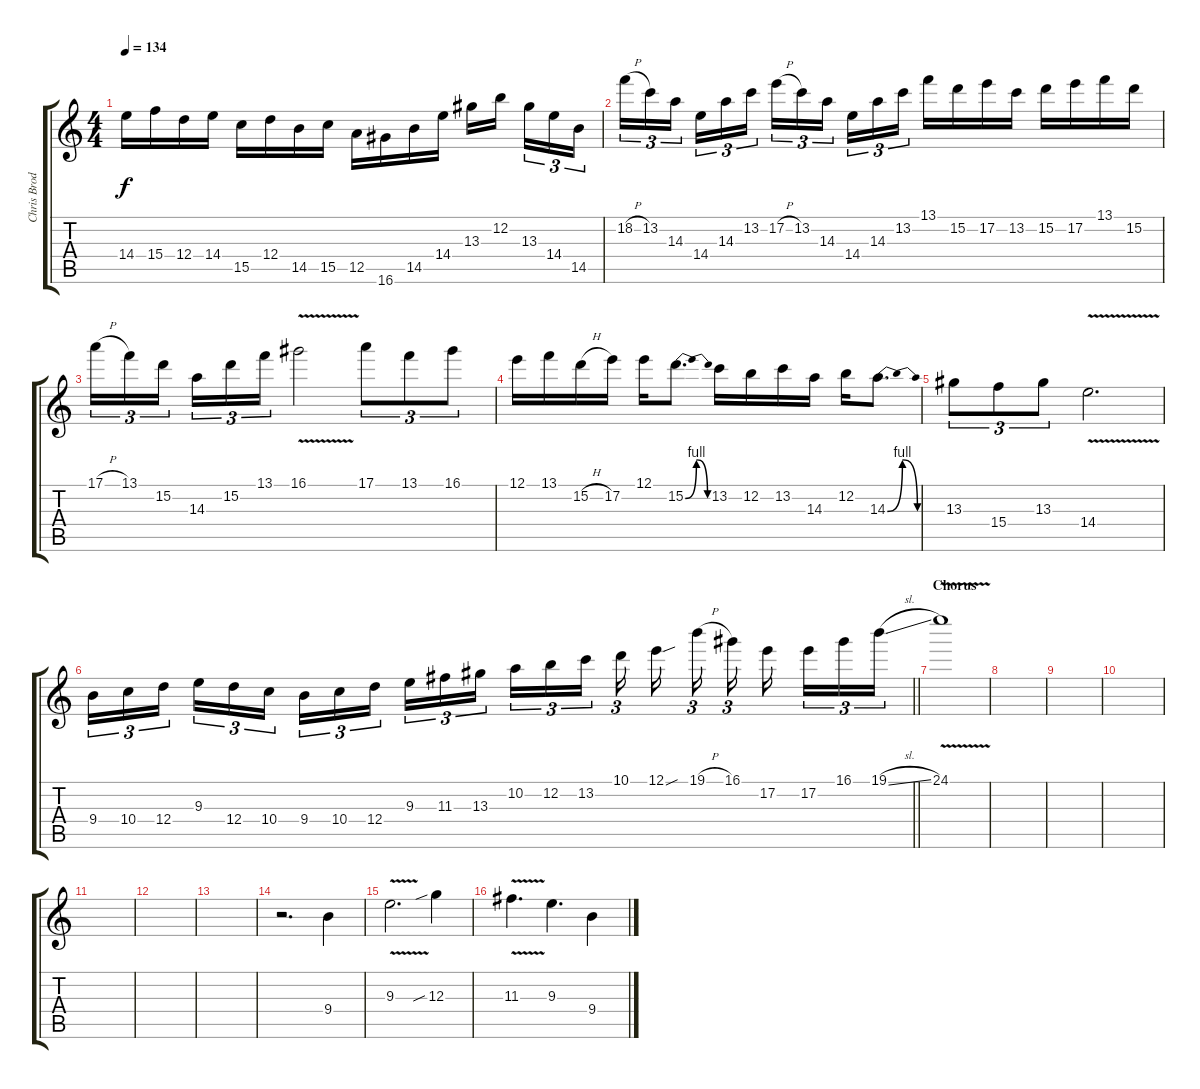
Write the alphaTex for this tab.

\track ("Chris Broderick Solo" "Chris Brod") {instrument distortionguitar}
\staff {score tabs}
\tuning (E4 B3 G3 D3 A2 E2) {hide}
\ts (4 4)
\tempo 134
\clef g2
\ks c
14.4.16{dy f} 15.4.16 12.4.16 14.4.16 15.5.16 12.4.16 14.5.16 15.5.16 12.5.16 16.6.16 14.5.16 14.4.16 13.3.16 12.2.16{beam splitsecondary} 13.3.16{tu (3 2)} 14.4.16{tu (3 2)} 14.5.16{tu (3 2)} |
18.2{h}.16{tu (3 2)} 13.2.16{tu (3 2)} 14.3.16{tu (3 2) beam splitsecondary} 14.4.16{tu (3 2)} 14.3.16{tu (3 2)} 13.2.16{tu (3 2)} 17.2{h}.16{tu (3 2)} 13.2.16{tu (3 2)} 14.3.16{tu (3 2) beam splitsecondary} 14.4.16{tu (3 2)} 14.3.16{tu (3 2)} 13.2.16{tu (3 2)} 13.1.16 15.2.16 17.2.16 13.2.16 15.2.16 17.2.16 13.1.16 15.2.16 |
17.1{h}.16{tu (3 2)} 13.1.16{tu (3 2)} 15.2.16{tu (3 2) beam splitsecondary} 14.3.16{tu (3 2)} 15.2.16{tu (3 2)} 13.1.16{tu (3 2)} 16.1{v}.2 17.1.8{tu (3 2)} 13.1.8{tu (3 2)} 16.1.8{tu (3 2)} |
12.1.16 13.1.16 15.2{h}.16 17.2.16 12.1.16 15.2{be (bendrelease 0 0 30 4 30 4 60 0)}.8{d} 13.2.16 12.2.16 13.2.16 14.3.16 12.2.16 14.3{be (bendrelease 0 0 30 4 30 4 60 0)}.8{d} |
13.3.8{tu (3 2)} 15.4.8{tu (3 2)} 13.3.8{tu (3 2)} 14.4{v}.2{d} |
\barLineRight lightlight
9.4.16{tu (3 2)} 10.4.16{tu (3 2)} 12.4.16{tu (3 2) beam splitsecondary} 9.3.16{tu (3 2)} 12.4.16{tu (3 2)} 10.4.16{tu (3 2)} 9.4.16{tu (3 2)} 10.4.16{tu (3 2)} 12.4.16{tu (3 2) beam splitsecondary} 9.3.16{tu (3 2)} 11.3.16{tu (3 2)} 13.3.16{tu (3 2)} 10.2.16{tu (3 2)} 12.2.16{tu (3 2)} 13.2.16{tu (3 2) beam splitsecondary} 10.1.16{tu (3 2) beam splitsecondary} 12.1{sou}.16 19.1{h}.16{tu (3 2)} 16.1.16{tu (3 2) beam splitsecondary} 17.2.16{beam splitsecondary} 17.2.16{tu (3 2)} 16.1.16{tu (3 2)} 19.1{sl}.16{tu (3 2)} |
\section ("" "Chorus")
24.1{v}.1 |
|
|
|
|
|
|
r.2{d} 9.4.4 |
9.3{v}.2{d} 12.3{sib}.4 |
11.3{v}.4{d} 9.3.4{d} 9.4.4
